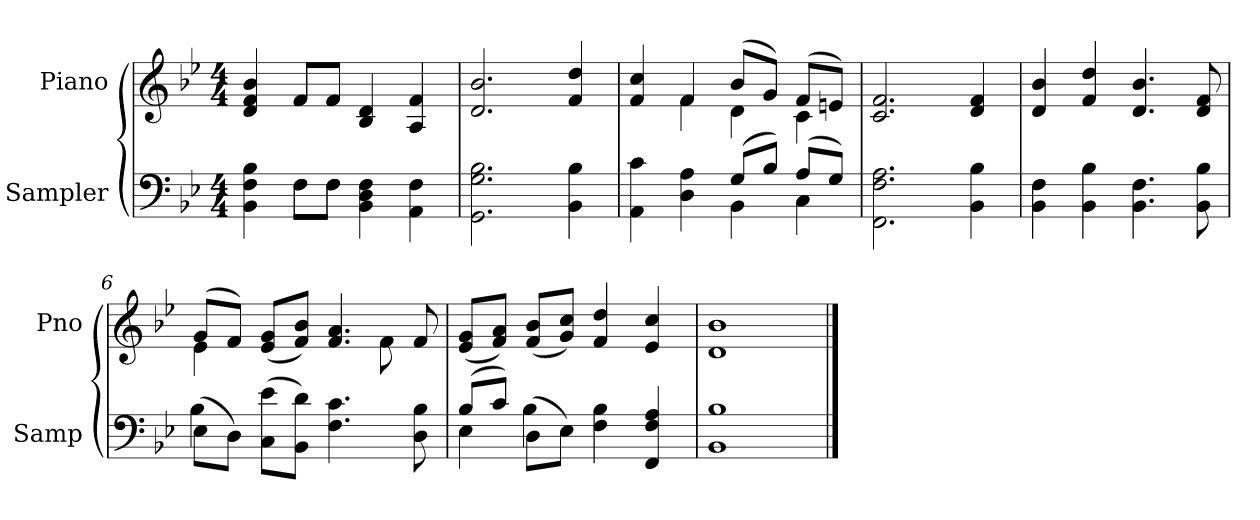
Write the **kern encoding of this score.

**kern	**kern
*part2	*part1
*staff2	*staff1
*I"Sampler	*I"Piano
*I'Samp	*I'Pno
*clefF4	*clefG2
*k[b-e-]	*k[b-e-]
*B-:	*B-:
*M4/4	*M4/4
=1	=1
*^	*^
4BB-\ 4F\ 4B-\	4ryy	4d/ 4f/ 4b-/	4ryy
8F\L	8F\L	8f/L	8f/L
8F\J	8F\J	8f/J	8f/J
4BB-\ 4D\ 4F\	2ryy	4B-/ 4d/	2ryy
4AA\ 4F\	.	4A/ 4f/	.
*v	*v	*	*
*	*v	*v
=2	=2
2.GG\ 2.G\ 2.B-\	2.d/ 2.b-/
4BB-\ 4B-\	4f/ 4dd/
=3	=3
*^	*^
4AA\ 4c\	2ryy	4f/ 4cc/	4ryy
4D\ 4A\	.	4f/	4f
(8G/L	4BB-	(8b-/L	4d
8B-/J)	.	8g/J)	.
(8A/L	4C	(8f/L	4c
8G/J)	.	8en/J)	.
*v	*v	*	*
*	*v	*v
=4	=4
2.FF\ 2.F\ 2.A\	2.c/ 2.f/
4BB-\ 4B-\	4d/ 4f/
=5	=5
4BB-\ 4F\	4d/ 4b-/
4BB-\ 4B-\	4f/ 4dd/
4.BB-\ 4.F\	4.d/ 4.b-/
8BB-\ 8B-\	8d/ 8f/
=6	=6
*^	*^
(8E-\L	4B-	(8g/L	4e-
8D\J)	.	8f/J)	.
(8C\ 8e-\L	2.ryy	(8e-/ 8g/L	2ryy
8BB-\ 8d\J)	.	8f/ 8b-/J)	.
4.F\ 4.c\	.	4.f/ 4.a/	.
.	.	.	8f
8D\ 8B-\	.	8f/	8ryy
*	*	*v	*v
=7	=7	=7
(8B-/L	4E-	(8e-/ 8g/L
8c/J)	.	8f/ 8a/J)
(8D\L	4B-	(8f/ 8b-/L
8E-\J)	.	8g/ 8cc/J)
4F 4B-	2ryy	4f/ 4dd/
4FF 4F 4A	.	4e-/ 4cc/
*v	*v	*
=8	=8
1BB- 1B-	1d/ 1b-/
==	==
*-	*-
